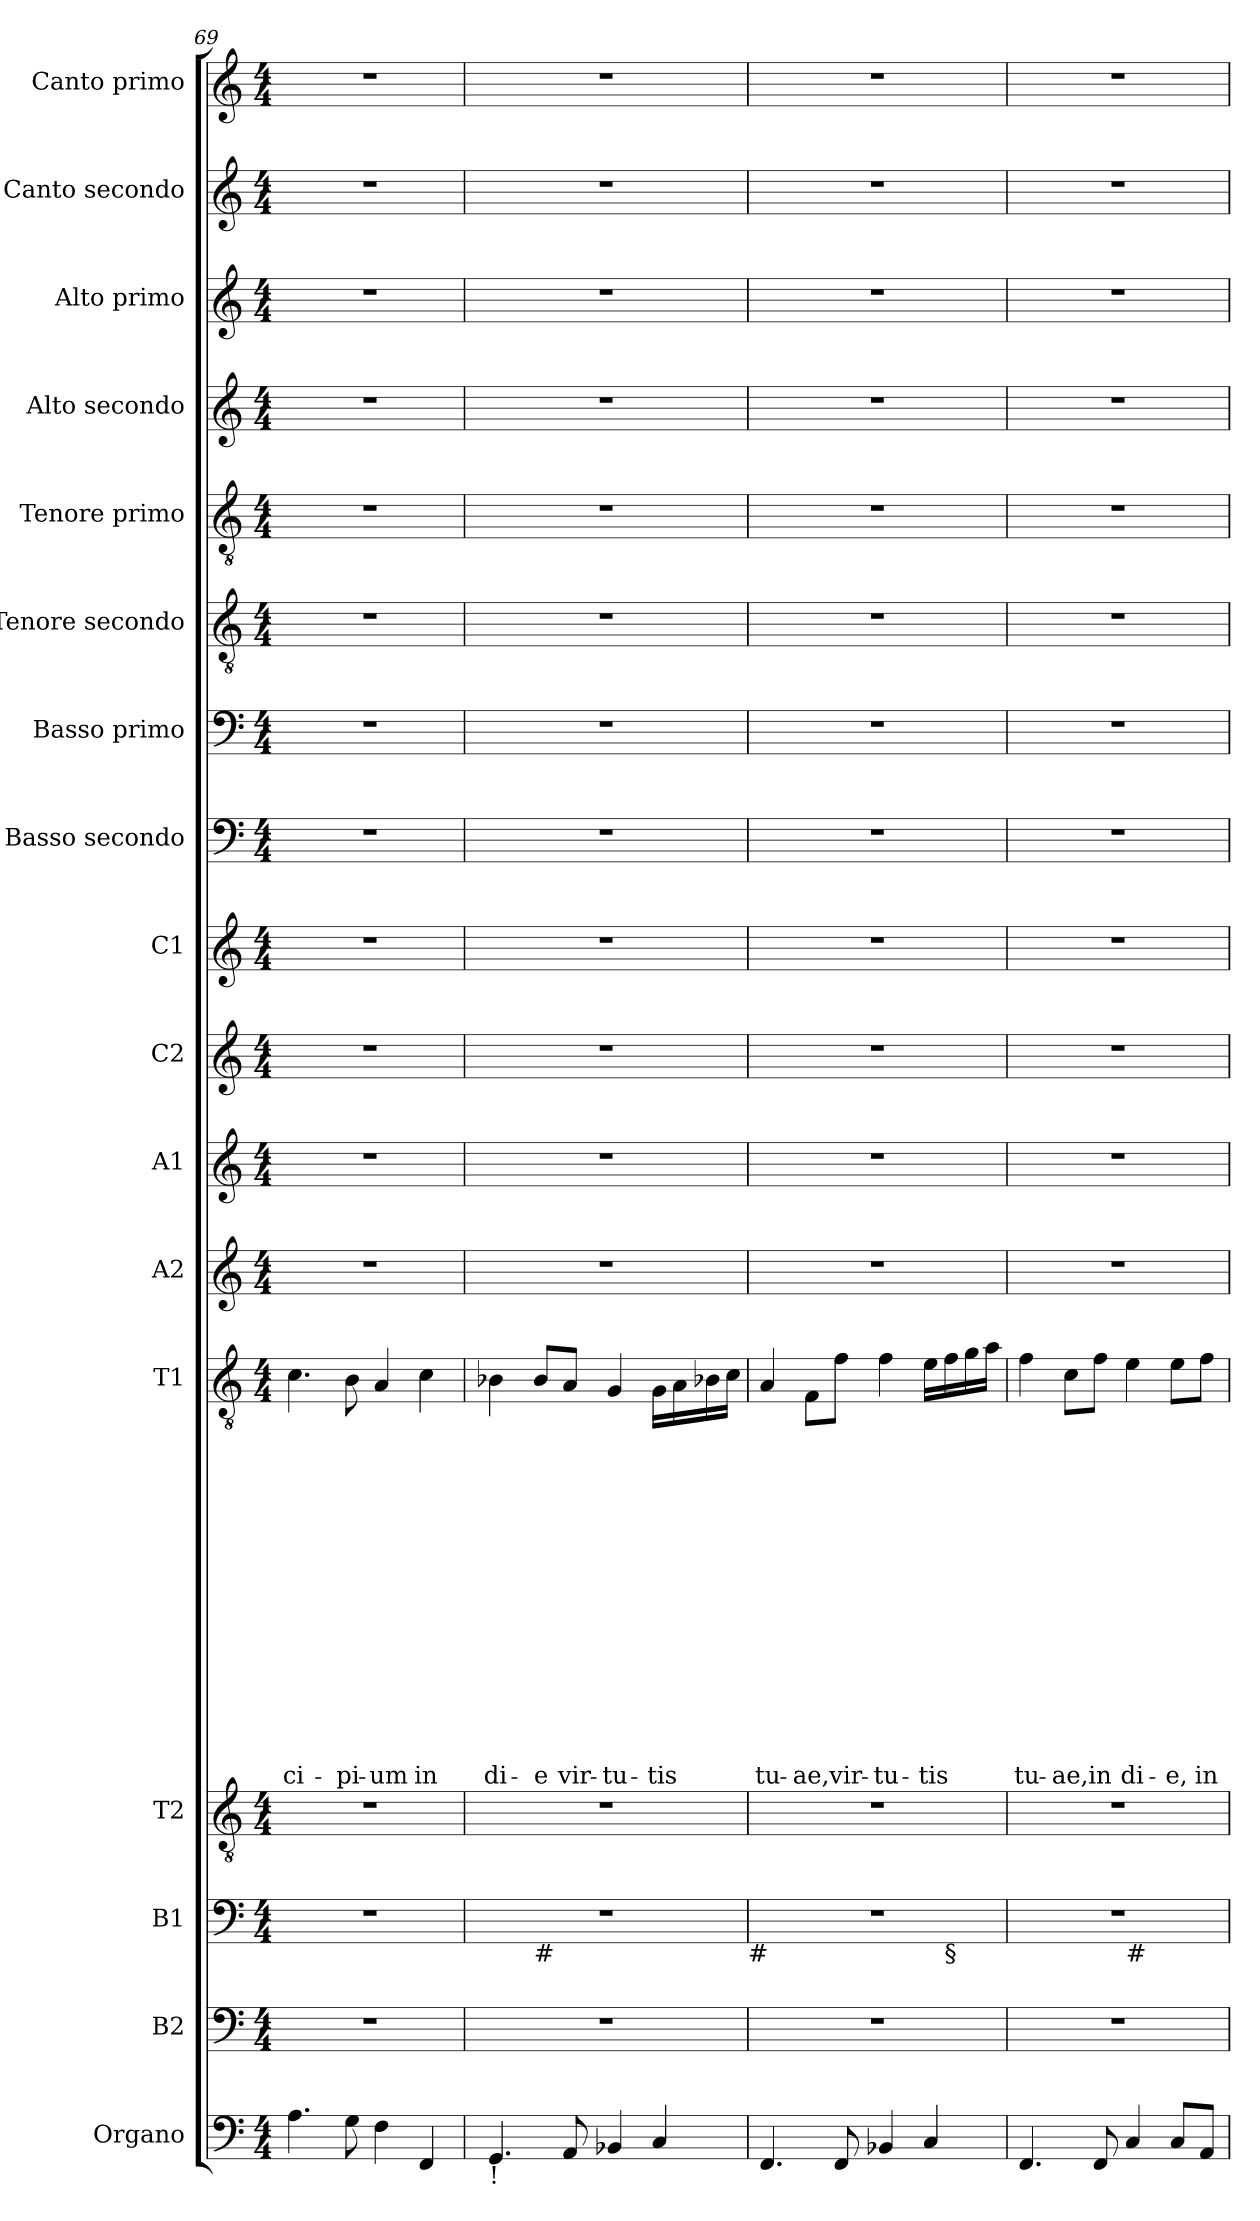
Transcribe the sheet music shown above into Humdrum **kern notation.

**kern	**kern	**kern	**kern	**kern	**text	**text	**text	**text	**text	**text	**text	**text	**text	**text	**text	**text	**text	**text	**text	**kern	**kern	**kern	**kern	**kern	**kern	**kern	**kern	**kern	**kern	**kern	**kern
*part17	*part16	*part15	*part14	*part13	*part13	*part13	*part13	*part13	*part13	*part13	*part13	*part13	*part13	*part13	*part13	*part13	*part13	*part13	*part13	*part12	*part11	*part10	*part9	*part8	*part7	*part6	*part5	*part4	*part3	*part2	*part1
*staff17	*staff16	*staff15	*staff14	*staff13	*staff13	*staff13	*staff13	*staff13	*staff13	*staff13	*staff13	*staff13	*staff13	*staff13	*staff13	*staff13	*staff13	*staff13	*staff13	*staff12	*staff11	*staff10	*staff9	*staff8	*staff7	*staff6	*staff5	*staff4	*staff3	*staff2	*staff1
*I"Organo	*I"B2	*I"B1	*I"T2	*I"T1	*	*	*	*	*	*	*	*	*	*	*	*	*	*	*	*I"A2	*I"A1	*I"C2	*I"C1	*I"Basso secondo	*I"Basso primo	*I"Tenore secondo	*I"Tenore primo	*I"Alto secondo	*I"Alto primo	*I"Canto secondo	*I"Canto primo
*I'Org.	*I'B2	*I'B1	*I'T2	*I'T1	*	*	*	*	*	*	*	*	*	*	*	*	*	*	*	*I'A2	*I'A1	*I'C2	*I'C1	*I'B2	*I'B1	*I'T2	*I'T1	*I'A2	*I'A1	*I'C2	*I'C1
!!LO:PB:g=z
*clefF4	*clefF4	*clefF4	*clefGv2	*clefGv2	*	*	*	*	*	*	*	*	*	*	*	*	*	*	*	*clefG2	*clefG2	*clefG2	*clefG2	*clefF4	*clefF4	*clefGv2	*clefGv2	*clefG2	*clefG2	*clefG2	*clefG2
*k[]	*k[]	*k[]	*k[]	*k[]	*	*	*	*	*	*	*	*	*	*	*	*	*	*	*	*k[]	*k[]	*k[]	*k[]	*k[]	*k[]	*k[]	*k[]	*k[]	*k[]	*k[]	*k[]
*C:	*C:	*C:	*C:	*C:	*	*	*	*	*	*	*	*	*	*	*	*	*	*	*	*C:	*C:	*C:	*C:	*C:	*C:	*C:	*C:	*C:	*C:	*C:	*C:
*M4/4	*M4/4	*M4/4	*M4/4	*M4/4	*	*	*	*	*	*	*	*	*	*	*	*	*	*	*	*M4/4	*M4/4	*M4/4	*M4/4	*M4/4	*M4/4	*M4/4	*M4/4	*M4/4	*M4/4	*M4/4	*M4/4
=69	=69	=69	=69	=69	=69	=69	=69	=69	=69	=69	=69	=69	=69	=69	=69	=69	=69	=69	=69	=69	=69	=69	=69	=69	=69	=69	=69	=69	=69	=69	=69
!	!	!	!	!	!	!	!	!	!	!	!	!	!	!	!	!	!	!	!LO:LY:b	!	!	!	!	!	!	!	!	!	!	!	!
4.A\	1r	1r	1r	4.c\	.	.	.	.	.	.	.	.	.	.	.	.	.	.	-ci-	1r	1r	1r	1r	1r	1r	1r	1r	1r	1r	1r	1r
!	!	!	!	!	!	!	!	!	!	!	!	!	!	!	!	!	!	!	!LO:LY:b	!	!	!	!	!	!	!	!	!	!	!	!
8G\	.	.	.	8B\	.	.	.	.	.	.	.	.	.	.	.	.	.	.	-pi-	.	.	.	.	.	.	.	.	.	.	.	.
!	!	!	!	!	!	!	!	!	!	!	!	!	!	!	!	!	!	!	!LO:LY:b	!	!	!	!	!	!	!	!	!	!	!	!
4F\	.	.	.	4A/	.	.	.	.	.	.	.	.	.	.	.	.	.	.	-um	.	.	.	.	.	.	.	.	.	.	.	.
!	!	!	!	!	!	!	!	!	!	!	!	!	!	!	!	!	!	!	!LO:LY:b	!	!	!	!	!	!	!	!	!	!	!	!
4FF/	.	.	.	4c\	.	.	.	.	.	.	.	.	.	.	.	.	.	.	in	.	.	.	.	.	.	.	.	.	.	.	.
=70	=70	=70	=70	=70	=70	=70	=70	=70	=70	=70	=70	=70	=70	=70	=70	=70	=70	=70	=70	=70	=70	=70	=70	=70	=70	=70	=70	=70	=70	=70	=70
!LO:TX:b:t=!	!	!	!	!	!	!	!	!	!	!	!	!	!	!	!	!	!	!	!	!	!	!	!	!	!	!	!	!	!	!	!
!	!	!	!	!	!	!	!	!	!	!	!	!	!	!	!	!	!	!	!LO:LY:b	!	!	!	!	!	!	!	!	!	!	!	!
*	*	*^	*	*	*	*	*	*	*	*	*	*	*	*	*	*	*	*	*	*	*	*	*	*	*	*	*	*	*	*	*
4.GG/	1r	1r	4ryy	1r	4B-X\	.	.	.	.	.	.	.	.	.	.	.	.	.	.	di-	1r	1r	1r	1r	1r	1r	1r	1r	1r	1r	1r	1r
!	!	!	!LO:TX:b:t=#	!	!	!	!	!	!	!	!	!	!	!	!	!	!	!	!	!	!	!	!	!	!	!	!	!	!	!	!	!
!	!	!	!	!	!	!	!	!	!	!	!	!	!	!	!	!	!	!	!	!LO:LY:b	!	!	!	!	!	!	!	!	!	!	!	!
.	.	.	2.ryy	.	8B-/L	.	.	.	.	.	.	.	.	.	.	.	.	.	.	-e	.	.	.	.	.	.	.	.	.	.	.	.
!	!	!	!	!	!	!	!	!	!	!	!	!	!	!	!	!	!	!	!	!LO:LY:b	!	!	!	!	!	!	!	!	!	!	!	!
8AA/	.	.	.	.	8A/J	.	.	.	.	.	.	.	.	.	.	.	.	.	.	vir-	.	.	.	.	.	.	.	.	.	.	.	.
!	!	!	!	!	!	!	!	!	!	!	!	!	!	!	!	!	!	!	!	!LO:LY:b	!	!	!	!	!	!	!	!	!	!	!	!
4BB-X</	.	.	.	.	4G/	.	.	.	.	.	.	.	.	.	.	.	.	.	.	-tu-	.	.	.	.	.	.	.	.	.	.	.	.
!	!	!	!	!	!	!	!	!	!	!	!	!	!	!	!	!	!	!	!	!LO:LY:b	!	!	!	!	!	!	!	!	!	!	!	!
4C/	.	.	.	.	16G\LL	.	.	.	.	.	.	.	.	.	.	.	.	.	.	-tis	.	.	.	.	.	.	.	.	.	.	.	.
.	.	.	.	.	16A\	.	.	.	.	.	.	.	.	.	.	.	.	.	.	.	.	.	.	.	.	.	.	.	.	.	.	.
.	.	.	.	.	16B-X\	.	.	.	.	.	.	.	.	.	.	.	.	.	.	.	.	.	.	.	.	.	.	.	.	.	.	.
.	.	.	.	.	16c\JJ	.	.	.	.	.	.	.	.	.	.	.	.	.	.	.	.	.	.	.	.	.	.	.	.	.	.	.
!	!	!LO:TX:b:t=#	!	!	!	!	!	!	!	!	!	!	!	!	!	!	!	!	!	!	!	!	!	!	!	!	!	!	!	!	!	!
=71	=71	=71	=71	=71	=71	=71	=71	=71	=71	=71	=71	=71	=71	=71	=71	=71	=71	=71	=71	=71	=71	=71	=71	=71	=71	=71	=71	=71	=71	=71	=71	=71
!	!	!	!	!	!	!	!	!	!	!	!	!	!	!	!	!	!	!	!	!LO:LY:b	!	!	!	!	!	!	!	!	!	!	!	!
4.FF/	1r	1r	2ryy	1r	4A/	.	.	.	.	.	.	.	.	.	.	.	.	.	.	tu-	1r	1r	1r	1r	1r	1r	1r	1r	1r	1r	1r	1r
!	!	!	!	!	!	!	!	!	!	!	!	!	!	!	!	!	!	!	!	!LO:LY:b	!	!	!	!	!	!	!	!	!	!	!	!
.	.	.	.	.	8F\L	.	.	.	.	.	.	.	.	.	.	.	.	.	.	-ae,	.	.	.	.	.	.	.	.	.	.	.	.
!	!	!	!	!	!	!	!	!	!	!	!	!	!	!	!	!	!	!	!	!LO:LY:b	!	!	!	!	!	!	!	!	!	!	!	!
8FF/	.	.	.	.	8f\J	.	.	.	.	.	.	.	.	.	.	.	.	.	.	vir-	.	.	.	.	.	.	.	.	.	.	.	.
!	!	!	!	!	!	!	!	!	!	!	!	!	!	!	!	!	!	!	!	!LO:LY:b	!	!	!	!	!	!	!	!	!	!	!	!
4BB-X/	.	.	4ryy	.	4f\	.	.	.	.	.	.	.	.	.	.	.	.	.	.	-tu-	.	.	.	.	.	.	.	.	.	.	.	.
!	!	!	!	!	!	!	!	!	!	!	!	!	!	!	!	!	!	!	!	!LO:LY:b	!	!	!	!	!	!	!	!	!	!	!	!
4C/	.	.	16ryy	.	16e\LL	.	.	.	.	.	.	.	.	.	.	.	.	.	.	-tis	.	.	.	.	.	.	.	.	.	.	.	.
!	!	!	!LO:TX:b:t=§	!	!	!	!	!	!	!	!	!	!	!	!	!	!	!	!	!	!	!	!	!	!	!	!	!	!	!	!	!
.	.	.	8.ryy	.	16f\	.	.	.	.	.	.	.	.	.	.	.	.	.	.	.	.	.	.	.	.	.	.	.	.	.	.	.
.	.	.	.	.	16g\	.	.	.	.	.	.	.	.	.	.	.	.	.	.	.	.	.	.	.	.	.	.	.	.	.	.	.
.	.	.	.	.	16a\JJ	.	.	.	.	.	.	.	.	.	.	.	.	.	.	.	.	.	.	.	.	.	.	.	.	.	.	.
=72	=72	=72	=72	=72	=72	=72	=72	=72	=72	=72	=72	=72	=72	=72	=72	=72	=72	=72	=72	=72	=72	=72	=72	=72	=72	=72	=72	=72	=72	=72	=72	=72
!	!	!	!	!	!	!	!	!	!	!	!	!	!	!	!	!	!	!	!	!LO:LY:b	!	!	!	!	!	!	!	!	!	!	!	!
4.FF/	1r	1r	2ryy	1r	4f\	.	.	.	.	.	.	.	.	.	.	.	.	.	.	tu-	1r	1r	1r	1r	1r	1r	1r	1r	1r	1r	1r	1r
!	!	!	!	!	!	!	!	!	!	!	!	!	!	!	!	!	!	!	!	!LO:LY:b	!	!	!	!	!	!	!	!	!	!	!	!
.	.	.	.	.	8c\L	.	.	.	.	.	.	.	.	.	.	.	.	.	.	-ae,	.	.	.	.	.	.	.	.	.	.	.	.
!	!	!	!	!	!	!	!	!	!	!	!	!	!	!	!	!	!	!	!	!LO:LY:b	!	!	!	!	!	!	!	!	!	!	!	!
8FF/	.	.	.	.	8f\J	.	.	.	.	.	.	.	.	.	.	.	.	.	.	in	.	.	.	.	.	.	.	.	.	.	.	.
!	!	!	!LO:TX:b:t=#	!	!	!	!	!	!	!	!	!	!	!	!	!	!	!	!	!	!	!	!	!	!	!	!	!	!	!	!	!
!	!	!	!	!	!	!	!	!	!	!	!	!	!	!	!	!	!	!	!	!LO:LY:b	!	!	!	!	!	!	!	!	!	!	!	!
4C/	.	.	2ryy	.	4e\	.	.	.	.	.	.	.	.	.	.	.	.	.	.	di-	.	.	.	.	.	.	.	.	.	.	.	.
!	!	!	!	!	!	!	!	!	!	!	!	!	!	!	!	!	!	!	!	!LO:LY:b	!	!	!	!	!	!	!	!	!	!	!	!
8C/L	.	.	.	.	8e\L	.	.	.	.	.	.	.	.	.	.	.	.	.	.	-e,	.	.	.	.	.	.	.	.	.	.	.	.
!	!	!	!	!	!	!	!	!	!	!	!	!	!	!	!	!	!	!	!	!LO:LY:b	!	!	!	!	!	!	!	!	!	!	!	!
8AA</J	.	.	.	.	8f\J	.	.	.	.	.	.	.	.	.	.	.	.	.	.	in	.	.	.	.	.	.	.	.	.	.	.	.
*	*	*v	*v	*	*	*	*	*	*	*	*	*	*	*	*	*	*	*	*	*	*	*	*	*	*	*	*	*	*	*	*	*
=	=	=	=	=	=	=	=	=	=	=	=	=	=	=	=	=	=	=	=	=	=	=	=	=	=	=	=	=	=	=	=
*-	*-	*-	*-	*-	*-	*-	*-	*-	*-	*-	*-	*-	*-	*-	*-	*-	*-	*-	*-	*-	*-	*-	*-	*-	*-	*-	*-	*-	*-	*-	*-
